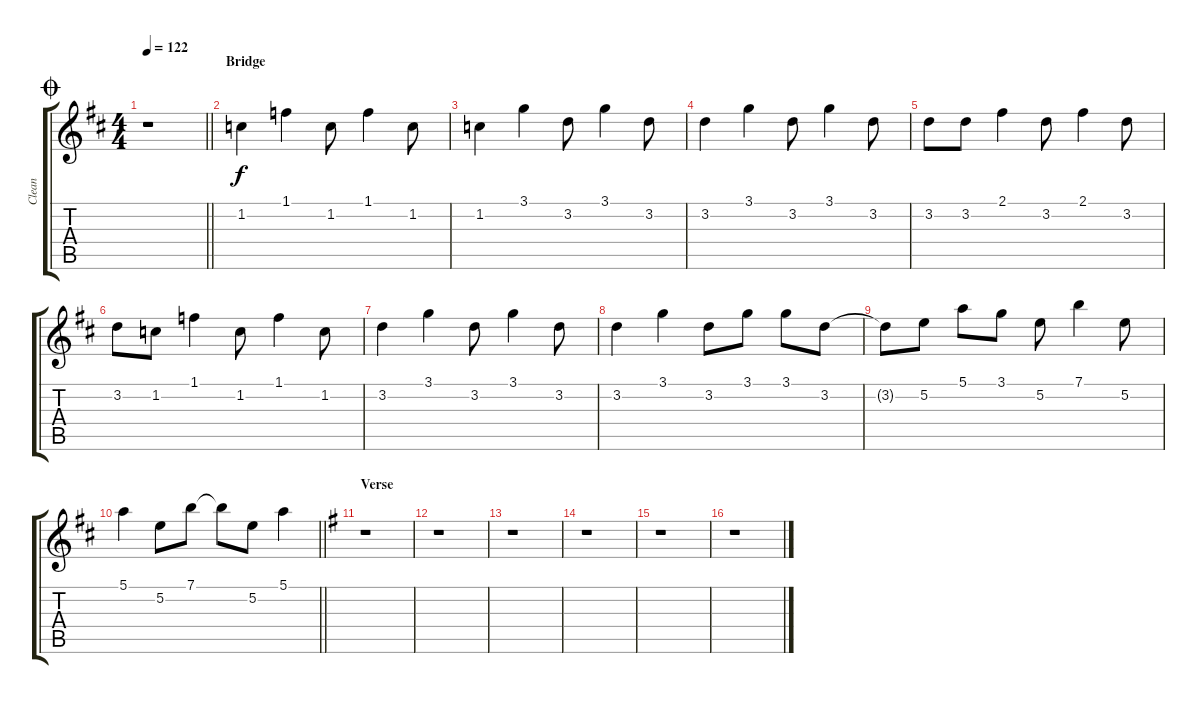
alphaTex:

\track ("Clean" "Clean") {instrument electricguitarclean}
\staff {score tabs}
\tuning (E4 B3 G3 D3 A2 E2) {hide}
\ts (4 4)
\jump coda
\tempo 122
\clef g2
\barLineRight lightlight
\ks d
r.1{dy f} |
\section ("" "Bridge")
1.2.4 1.1.4 1.2.8 1.1.4 1.2.8 |
1.2.4 3.1.4 3.2.8 3.1.4 3.2.8 |
3.2.4 3.1.4 3.2.8 3.1.4 3.2.8 |
3.2.8 3.2.8 2.1.4 3.2.8 2.1.4 3.2.8 |
3.2.8 1.2.8 1.1.4 1.2.8 1.1.4 1.2.8 |
3.2.4 3.1.4 3.2.8 3.1.4 3.2.8 |
3.2.4 3.1.4 3.2.8 3.1.8 3.1.8 3.2.8 |
3.2{t}.8 5.2.8 5.1.8 3.1.8 5.2.8 7.1.4 5.2.8 |
\barLineRight lightlight
5.1.4 5.2.8 7.1.8 7.1{t}.8 5.2.8 5.1.4 |
\section ("" "Verse")
\ks g
r.1 |
r.1 |
r.1 |
r.1 |
r.1 |
r.1
